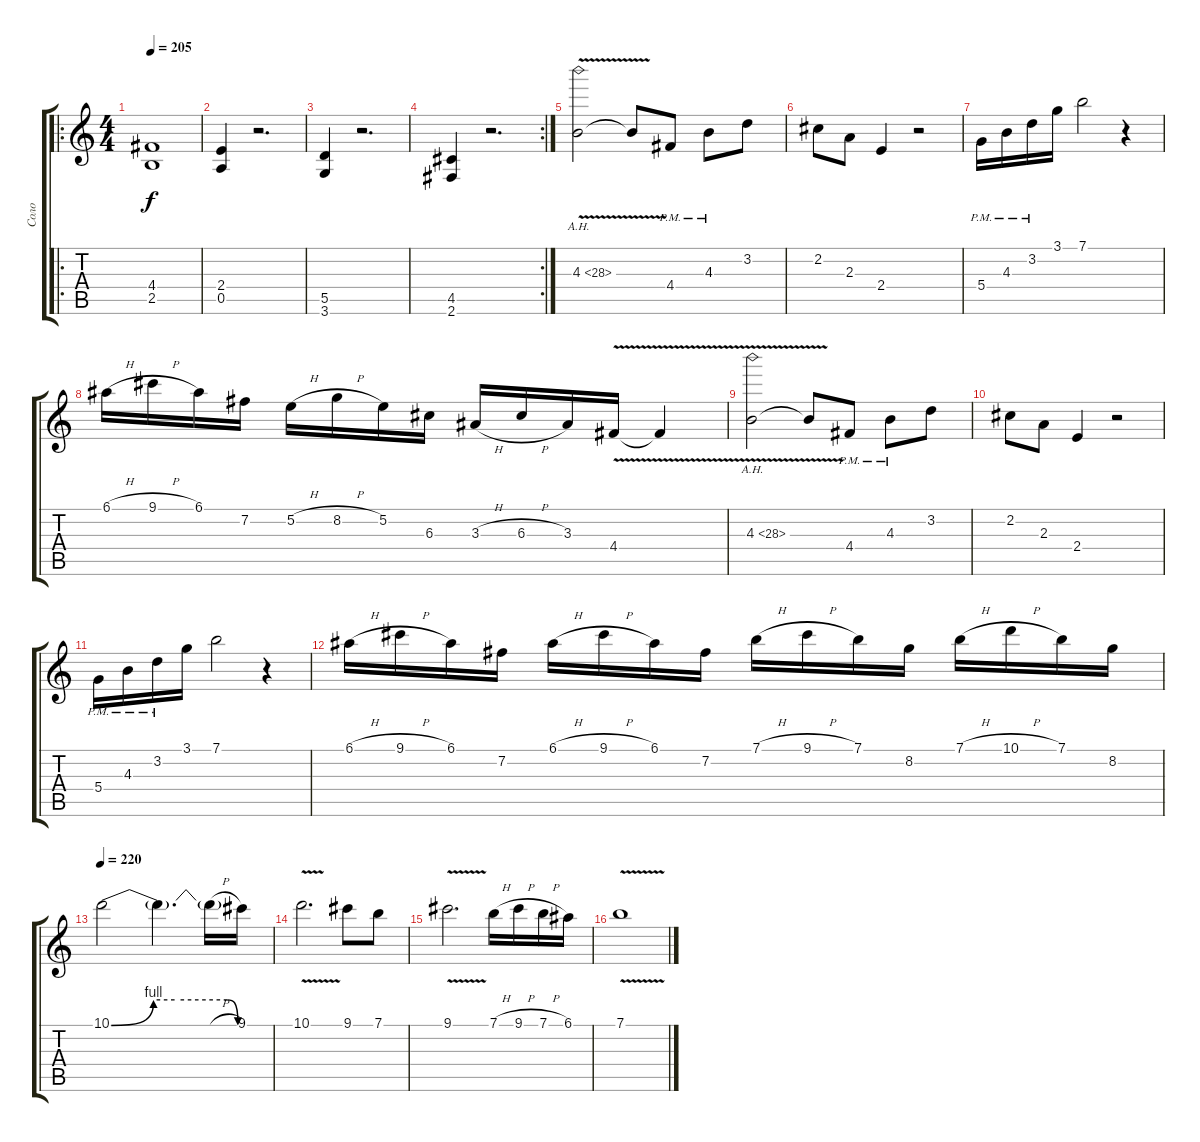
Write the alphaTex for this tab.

\track ("Соло" "Соло") {instrument distortionguitar}
\staff {score tabs}
\tuning (E4 B3 G3 D3 A2 E2) {hide}
\ro
\ts (4 4)
\tempo 205
\clef g2
\ks c
(4.4 2.5).1{dy f instrument distortionguitar} |
(2.4 0.5).4 r.2{d} |
(5.5 3.6).4 r.2{d} |
\rc 2
(4.5 2.6).4 r.2{d} |
4.3{ah 24 v}.2 4.3{t}.8 4.4{pm}.8 4.3{pm}.8 3.2.8 |
2.2.8 2.3.8 2.4.4 r.2 |
5.4{pm}.16 4.3{pm}.16 3.2{pm}.16 3.1.16 7.1.2 r.4 |
6.1{h}.16 9.1{h}.16 6.1.16 7.2.16 5.2{h}.16 8.2{h}.16 5.2.16 6.3.16 3.3{h}.16 6.3{h}.16 3.3.16 4.4{v}.16 4.4{t}.4 |
4.3{ah 24 v}.2 4.3{t}.8 4.4{pm}.8 4.3{pm}.8 3.2.8 |
2.2.8 2.3.8 2.4.4 r.2 |
5.4{pm}.16 4.3{pm}.16 3.2{pm}.16 3.1.16 7.1.2 r.4 |
6.1{h}.16 9.1{h}.16 6.1.16 7.2.16 6.1{h}.16 9.1{h}.16 6.1.16 7.2.16 7.1{h}.16 9.1{h}.16 7.1.16 8.2.16 7.1{h}.16 10.1{h}.16 7.1.16 8.2.16 |
\tempo 220
10.1{be (custom 0 0 20 4 30 4 55 4 60 0)}.2 10.1{t}.4{d} 10.1{h t}.16 9.1.16 |
10.1{v}.2{d} 9.1.8 7.1.8 |
9.1{v}.2{d} 7.1{h}.16 9.1{h}.16 7.1{h}.16 6.1.16 |
7.1{v}.1
